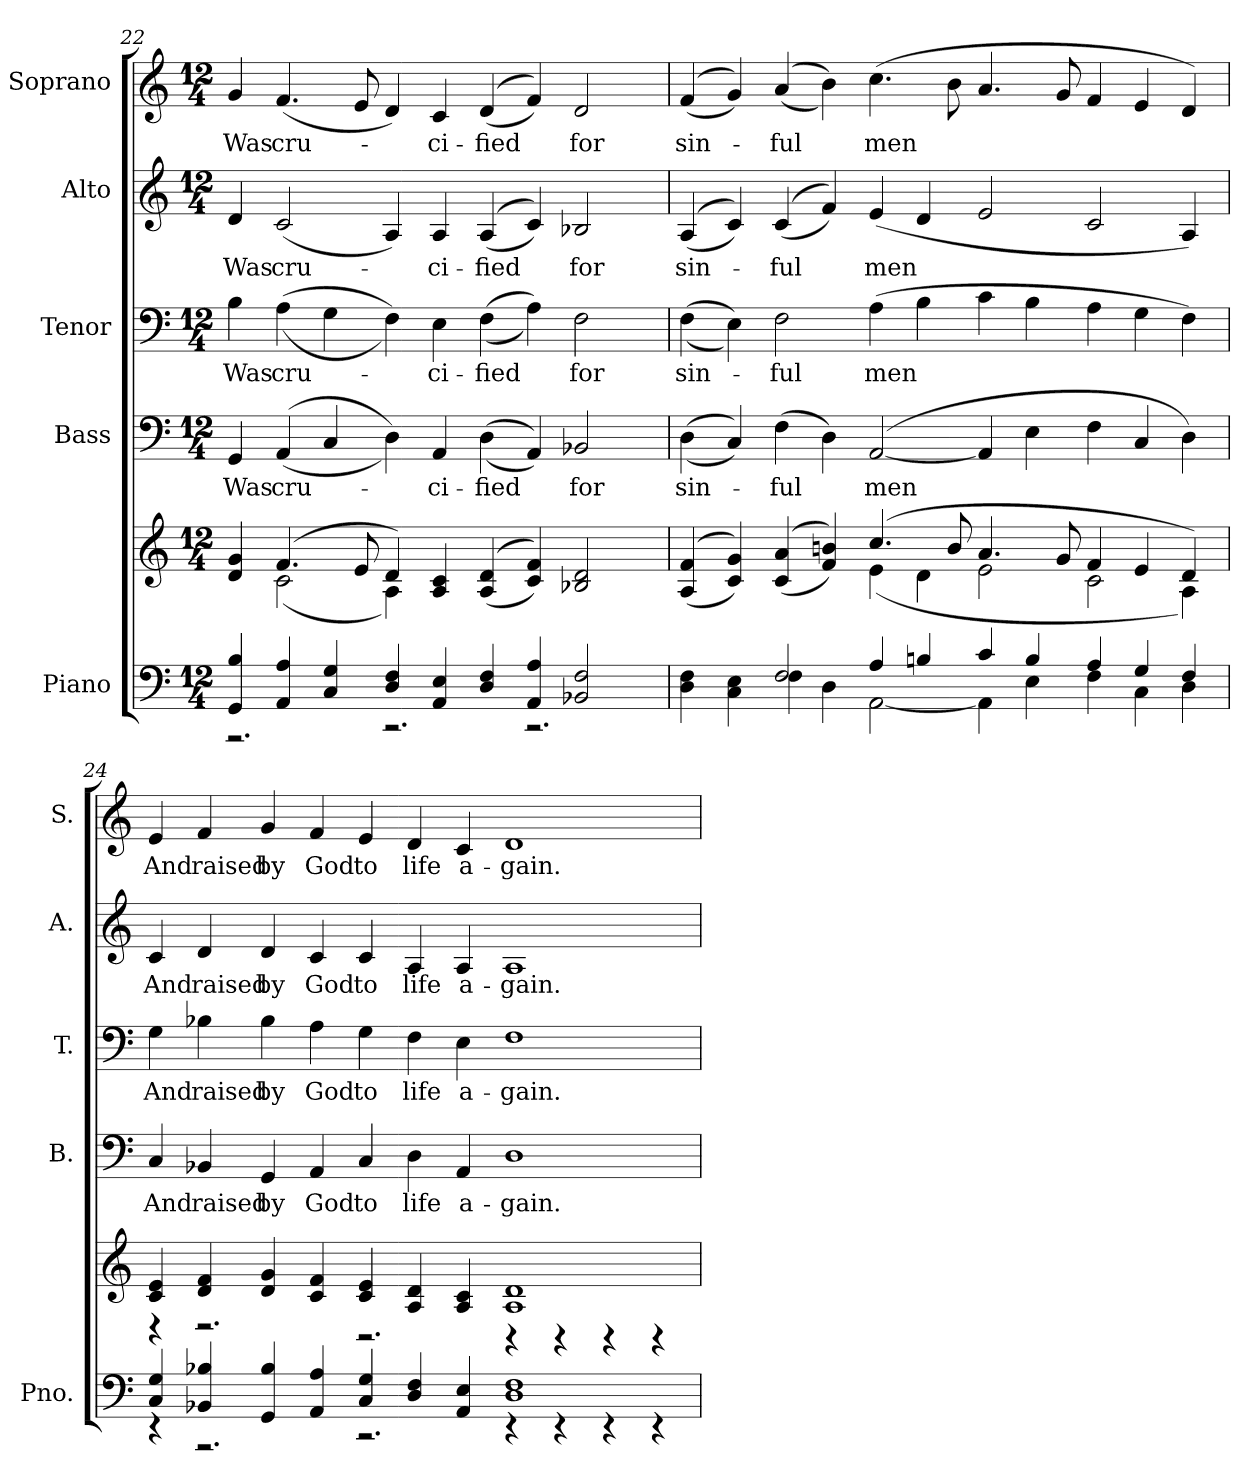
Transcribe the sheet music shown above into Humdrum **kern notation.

**kern	**kern	**kern	**text	**kern	**text	**kern	**text	**kern	**text
*part5	*part5	*part4	*part4	*part3	*part3	*part2	*part2	*part1	*part1
*staff6	*staff5	*staff4	*staff4	*staff3	*staff3	*staff2	*staff2	*staff1	*staff1
*I"Piano	*	*I"Bass	*	*I"Tenor	*	*I"Alto	*	*I"Soprano	*
*I'Pno.	*	*I'B.	*	*I'T.	*	*I'A.	*	*I'S.	*
!!LO:PB:g=z
*clefF4	*clefG2	*clefF4	*	*clefF4	*	*clefG2	*	*clefG2	*
*k[]	*k[]	*k[]	*	*k[]	*	*k[]	*	*k[]	*
*C:	*C:	*C:	*	*C:	*	*C:	*	*C:	*
*M12/4	*M12/4	*M12/4	*	*M12/4	*	*M12/4	*	*M12/4	*
=22	=22	=22	=22	=22	=22	=22	=22	=22	=22
*^	*^	*	*	*	*	*	*	*	*
!	!	!	!	!	!LO:LY:b:color=#000000	!	!	!	!	!	!
!	!	!	!	!	!	!	!LO:LY:b:color=#000000	!	!	!	!
!	!	!	!	!	!	!	!	!	!LO:LY:b:color=#000000	!	!
!	!	!	!	!	!	!	!	!	!	!	!LO:LY:b:color=#000000
4GGi/ 4Bi	2.r	4di/ 4gi	4ryy	4GGi/	Was	4Bi\	Was	4di/	Was	4gi/	Was
!	!	!	!	!	!LO:LY:b:color=#000000	!	!	!	!	!	!
!	!	!	!	!	!	!	!LO:LY:b:color=#000000	!	!	!	!
!	!	!	!	!	!	!	!	!	!LO:LY:b:color=#000000	!	!
!	!	!	!	!	!	!	!	!	!	!	!LO:LY:b:color=#000000
4AAi/ 4Ai	.	(4.fi/	(2ci\	((4AAi/	cru-	((4Ai\	cru-	(2ci/	cru-	(4.fi/	cru-
4Ci/ 4Gi	.	.	.	4Ci/	.	4Gi\	.	.	.	.	.
.	.	8ei/	.	.	.	.	.	.	.	8ei/	.
4Di/ 4Fi	2.r	4di/)	4Ai\)	4Di\))	.	4Fi\))	.	4Ai/)	.	4di/)	.
!	!	!	!	!	!LO:LY:b:color=#000000	!	!	!	!	!	!
!	!	!	!	!	!	!	!LO:LY:b:color=#000000	!	!	!	!
!	!	!	!	!	!	!	!	!	!LO:LY:b:color=#000000	!	!
!	!	!	!	!	!	!	!	!	!	!	!LO:LY:b:color=#000000
4AAi/ 4Ei	.	4Ai/ 4ci	1ryy	4AAi/	-ci-	4Ei\	-ci-	4Ai/	-ci-	4ci/	-ci-
!	!	!	!	!	!LO:LY:b:color=#000000	!	!	!	!	!	!
!	!	!	!	!	!	!	!LO:LY:b:color=#000000	!	!	!	!
!	!	!	!	!	!	!	!	!	!LO:LY:b:color=#000000	!	!
!	!	!	!	!	!	!	!	!	!	!	!LO:LY:b:color=#000000
4Di/ 4Fi	.	((4Ai/ 4di	.	((4Di\	-fied	((4Fi\	-fied	((4Ai/	-fied	((4di/	-fied
4AAi/ 4Ai	2.r	4ci/ 4fi))	.	4AAi/))	.	4Ai\))	.	4ci/))	.	4fi/))	.
!	!	!	!	!	!LO:LY:b:color=#000000	!	!	!	!	!	!
!	!	!	!	!	!	!	!LO:LY:b:color=#000000	!	!	!	!
!	!	!	!	!	!	!	!	!	!LO:LY:b:color=#000000	!	!
!	!	!	!	!	!	!	!	!	!	!	!LO:LY:b:color=#000000
2BB-Xi/ 2Fi	.	2B-Xi/ 2di	.	2BB-Xi/	for	2Fi\	for	2B-Xi/	for	2di/	for
.	.	.	4ryy	.	.	.	.	.	.	.	.
!!LO:PB:g=z
=23	=23	=23	=23	=23	=23	=23	=23	=23	=23	=23	=23
!	!	!	!	!	!LO:LY:b:color=#000000	!	!	!	!	!	!
!	!	!	!	!	!	!	!LO:LY:b:color=#000000	!	!	!	!
!	!	!	!	!	!	!	!	!	!LO:LY:b:color=#000000	!	!
!	!	!	!	!	!	!	!	!	!	!	!LO:LY:b:color=#000000
4Di\ 4Fi	2ryy	((4Ai/ 4fi	2ryy	((4Di\	sin-	((4Fi\	sin-	((4Ai/	sin-	((4fi/	sin-
4Ci\ 4Ei	.	4ci/ 4gi))	.	4Ci/))	.	4Ei\))	.	4ci/))	.	4gi/))	.
!	!	!	!	!	!LO:LY:b:color=#000000	!	!	!	!	!	!
!	!	!	!	!	!	!	!LO:LY:b:color=#000000	!	!	!	!
!	!	!	!	!	!	!	!	!	!LO:LY:b:color=#000000	!	!
!	!	!	!	!	!	!	!	!	!	!	!LO:LY:b:color=#000000
2Fi/	4Fi\	((4ci/ 4ai	2ryy	(4Fi\	-ful	2Fi\	-ful	((4ci/	-ful	((4ai/	-ful
.	4Di\	4fi/ 4bni))	.	4Di\)	.	.	.	4fi/))	.	4bi\))	.
!	!	!	!	!	!LO:LY:b:color=#000000	!	!	!	!	!	!
!	!	!	!	!	!	!	!LO:LY:b:color=#000000	!	!	!	!
!	!	!	!	!	!	!	!	!	!LO:LY:b:color=#000000	!	!
!	!	!	!	!	!	!	!	!	!	!	!LO:LY:b:color=#000000
4Ai/	[<2AAi\	(4.cci/	(4ei\	([<2AAi/	men	(4Ai\	men	(4ei/	men	(4.cci\	men
4Bni/	.	.	4di\	.	.	4Bi\	.	4di/	.	.	.
.	.	8bi/	.	.	.	.	.	.	.	8bi\	.
4ci/	4AAi\]	4.ai/	2ei\	4AAi/]	.	4ci\	.	2ei/	.	4.ai/	.
4Bi/	4Ei\	.	.	4Ei\	.	4Bi\	.	.	.	.	.
.	.	8gi/	.	.	.	.	.	.	.	8gi/	.
4Ai/	4Fi\	4fi/	2ci\	4Fi\	.	4Ai\	.	2ci/	.	4fi/	.
4Gi/	4Ci\	4ei/	.	4Ci/	.	4Gi\	.	.	.	4ei/	.
4Fi/	4Di\	4di/)	4Ai\)	4Di\)	.	4Fi\)	.	4Ai/)	.	4di/)	.
!!LO:PB:g=z
=24	=24	=24	=24	=24	=24	=24	=24	=24	=24	=24	=24
!	!	!	!	!	!LO:LY:b:color=#000000	!	!	!	!	!	!
!	!	!	!	!	!	!	!LO:LY:b:color=#000000	!	!	!	!
!	!	!	!	!	!	!	!	!	!LO:LY:b:color=#000000	!	!
!	!	!	!	!	!	!	!	!	!	!	!LO:LY:b:color=#000000
4Ci/ 4Gi	4r	4ci/ 4ei	4r	4Ci/	And	4Gi\	And	4ci/	And	4ei/	And
!	!	!	!	!	!LO:LY:b:color=#000000	!	!	!	!	!	!
!	!	!	!	!	!	!	!LO:LY:b:color=#000000	!	!	!	!
!	!	!	!	!	!	!	!	!	!LO:LY:b:color=#000000	!	!
!	!	!	!	!	!	!	!	!	!	!	!LO:LY:b:color=#000000
4BB-Xi/ 4B-Xi	2.r	4di/ 4fi	2.r	4BB-Xi/	raised	4B-Xi\	raised	4di/	raised	4fi/	raised
!	!	!	!	!	!LO:LY:b:color=#000000	!	!	!	!	!	!
!	!	!	!	!	!	!	!LO:LY:b:color=#000000	!	!	!	!
!	!	!	!	!	!	!	!	!	!LO:LY:b:color=#000000	!	!
!	!	!	!	!	!	!	!	!	!	!	!LO:LY:b:color=#000000
4GGi/ 4B-i	.	4di/ 4gi	.	4GGi/	by	4B-i\	by	4di/	by	4gi/	by
!	!	!	!	!	!LO:LY:b:color=#000000	!	!	!	!	!	!
!	!	!	!	!	!	!	!LO:LY:b:color=#000000	!	!	!	!
!	!	!	!	!	!	!	!	!	!LO:LY:b:color=#000000	!	!
!	!	!	!	!	!	!	!	!	!	!	!LO:LY:b:color=#000000
4AAi/ 4Ai	.	4ci/ 4fi	.	4AAi/	God	4Ai\	God	4ci/	God	4fi/	God
!	!	!	!	!	!LO:LY:b:color=#000000	!	!	!	!	!	!
!	!	!	!	!	!	!	!LO:LY:b:color=#000000	!	!	!	!
!	!	!	!	!	!	!	!	!	!LO:LY:b:color=#000000	!	!
!	!	!	!	!	!	!	!	!	!	!	!LO:LY:b:color=#000000
4Ci/ 4Gi	2.r	4ci/ 4ei	2.r	4Ci/	to	4Gi\	to	4ci/	to	4ei/	to
!	!	!	!	!	!LO:LY:b:color=#000000	!	!	!	!	!	!
!	!	!	!	!	!	!	!LO:LY:b:color=#000000	!	!	!	!
!	!	!	!	!	!	!	!	!	!LO:LY:b:color=#000000	!	!
!	!	!	!	!	!	!	!	!	!	!	!LO:LY:b:color=#000000
4Di/ 4Fi	.	4Ai/ 4di	.	4Di\	life	4Fi\	life	4Ai/	life	4di/	life
!	!	!	!	!	!LO:LY:b:color=#000000	!	!	!	!	!	!
!	!	!	!	!	!	!	!LO:LY:b:color=#000000	!	!	!	!
!	!	!	!	!	!	!	!	!	!LO:LY:b:color=#000000	!	!
!	!	!	!	!	!	!	!	!	!	!	!LO:LY:b:color=#000000
4AAi/ 4Ei	.	4Ai/ 4ci	.	4AAi/	a-	4Ei\	a-	4Ai/	a-	4ci/	a-
!	!	!	!	!	!LO:LY:b:color=#000000	!	!	!	!	!	!
!	!	!	!	!	!	!	!LO:LY:b:color=#000000	!	!	!	!
!	!	!	!	!	!	!	!	!	!LO:LY:b:color=#000000	!	!
!	!	!	!	!	!	!	!	!	!	!	!LO:LY:b:color=#000000
1Di 1Fi	4r	1Ai 1di	4r	1Di	-gain.	1Fi	-gain.	1Ai	-gain.	1di	-gain.
.	4r	.	4r	.	.	.	.	.	.	.	.
.	4r	.	4r	.	.	.	.	.	.	.	.
.	4r	.	4r	.	.	.	.	.	.	.	.
*v	*v	*	*	*	*	*	*	*	*	*	*
*	*v	*v	*	*	*	*	*	*	*	*
=	=	=	=	=	=	=	=	=	=
*-	*-	*-	*-	*-	*-	*-	*-	*-	*-
